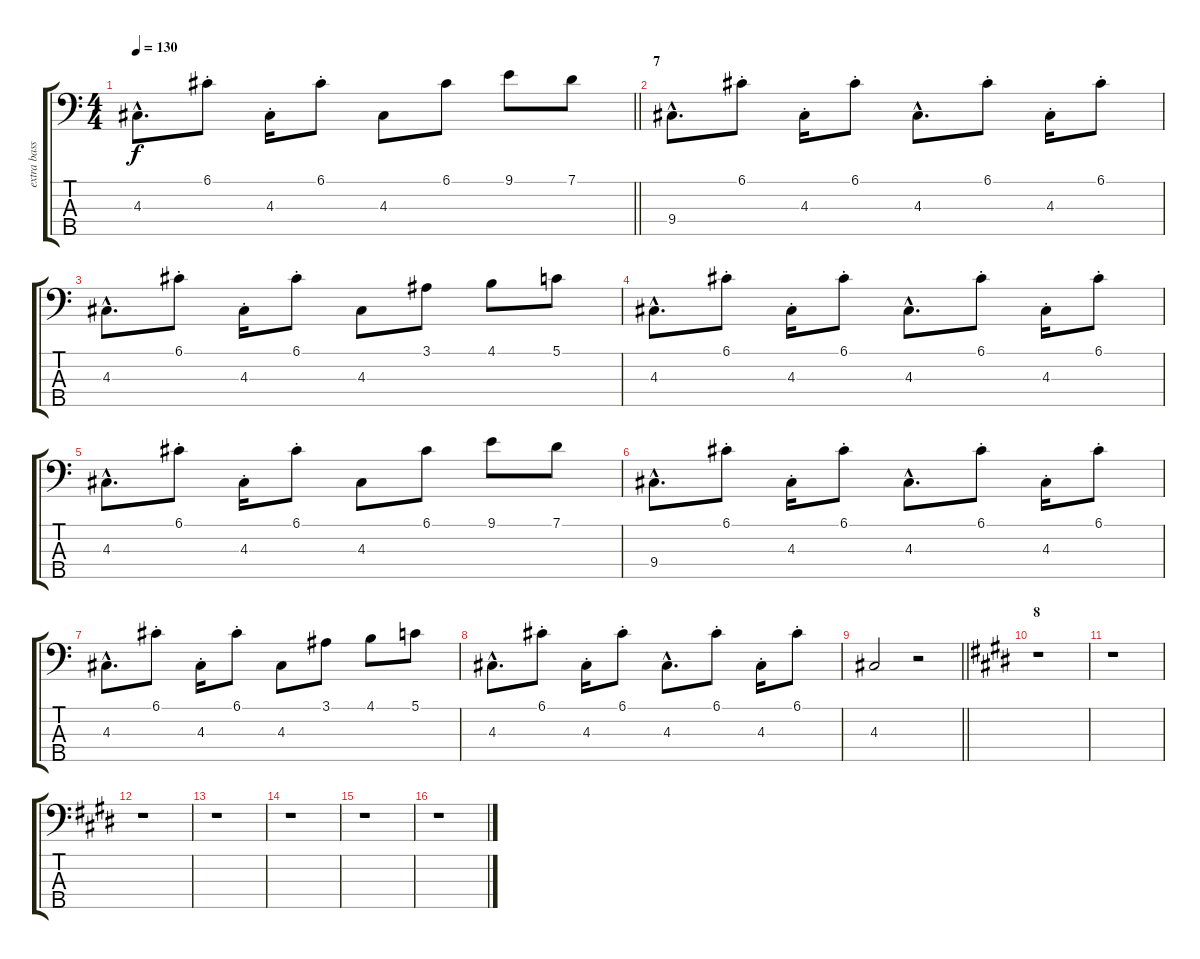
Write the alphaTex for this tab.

\track ("extra bass (for effect)" "extra bass") {instrument synthbass1}
\staff {score tabs}
\tuning (G2 D2 A1 E1 B0) {hide}
\ts (4 4)
\tempo 130
\clef f4
\barLineRight lightlight
\ks c
4.3{hac}.8{d dy f} 6.1{st}.8 4.3{st}.16 6.1{st}.8 4.3.8 6.1.8 9.1.8 7.1.8 |
\section ("" "7")
9.4{hac}.8{d} 6.1{st}.8 4.3{st}.16 6.1{st}.8 4.3{hac}.8{d} 6.1{st}.8 4.3{st}.16 6.1{st}.8 |
4.3{hac}.8{d} 6.1{st}.8 4.3{st}.16 6.1{st}.8 4.3.8 3.1.8 4.1.8 5.1.8 |
4.3{hac}.8{d} 6.1{st}.8 4.3{st}.16 6.1{st}.8 4.3{hac}.8{d} 6.1{st}.8 4.3{st}.16 6.1{st}.8 |
4.3{hac}.8{d} 6.1{st}.8 4.3{st}.16 6.1{st}.8 4.3.8 6.1.8 9.1.8 7.1.8 |
9.4{hac}.8{d} 6.1{st}.8 4.3{st}.16 6.1{st}.8 4.3{hac}.8{d} 6.1{st}.8 4.3{st}.16 6.1{st}.8 |
4.3{hac}.8{d} 6.1{st}.8 4.3{st}.16 6.1{st}.8 4.3.8 3.1.8 4.1.8 5.1.8 |
4.3{hac}.8{d} 6.1{st}.8 4.3{st}.16 6.1{st}.8 4.3{hac}.8{d} 6.1{st}.8 4.3{st}.16 6.1{st}.8 |
\barLineRight lightlight
4.3.2 r.2 |
\section ("" "8")
\ks e
r.1 |
r.1 |
r.1 |
r.1 |
r.1 |
r.1 |
r.1
